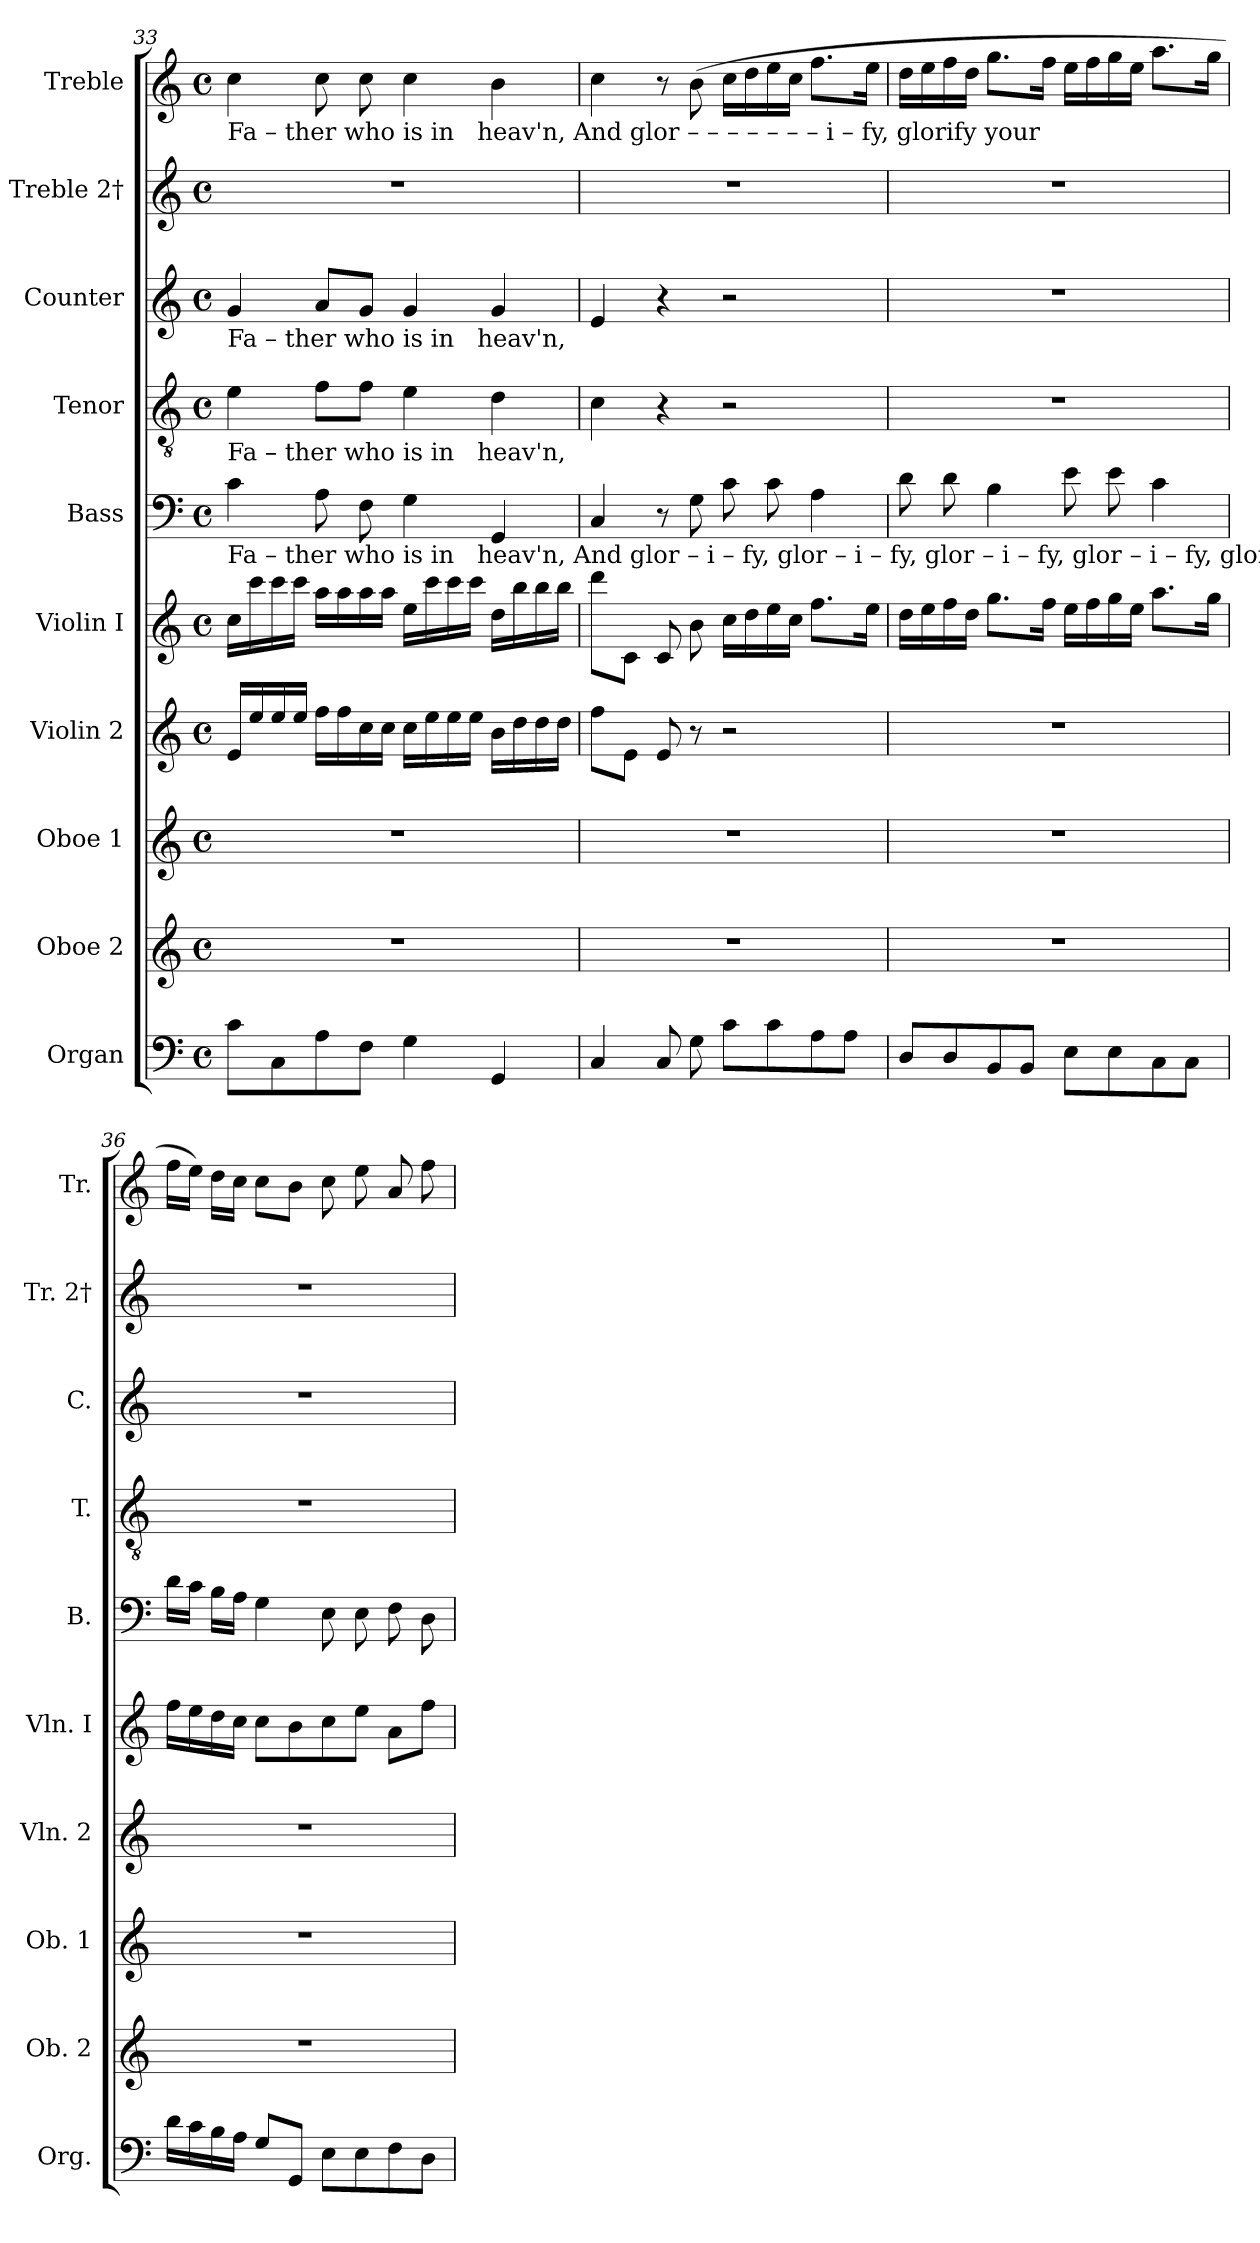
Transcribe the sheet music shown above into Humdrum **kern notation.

**kern	**kern	**kern	**kern	**kern	**kern	**kern	**kern	**kern	**kern
*part10	*part9	*part8	*part7	*part6	*part5	*part4	*part3	*part2	*part1
*staff10	*staff9	*staff8	*staff7	*staff6	*staff5	*staff4	*staff3	*staff2	*staff1
*I"Organ	*I"Oboe 2	*I"Oboe 1	*I"Violin 2	*I"Violin  I	*I"Bass	*I"Tenor	*I"Counter	*I"Treble 2†	*I"Treble
*I'Org.	*I'Ob. 2	*I'Ob. 1	*I'Vln. 2	*I'Vln.  I	*I'B.	*I'T.	*I'C.	*I'Tr. 2†	*I'Tr.
!!LO:PB:g=z
*clefF4	*clefG2	*clefG2	*clefG2	*clefG2	*clefF4	*clefGv2	*clefG2	*clefG2	*clefG2
*k[]	*k[]	*k[]	*k[]	*k[]	*k[]	*k[]	*k[]	*k[]	*k[]
*M4/4	*M4/4	*M4/4	*M4/4	*M4/4	*M4/4	*M4/4	*M4/4	*M4/4	*M4/4
*met(c)	*met(c)	*met(c)	*met(c)	*met(c)	*met(c)	*met(c)	*met(c)	*met(c)	*met(c)
=33	=33	=33	=33	=33	=33	=33	=33	=33	=33
!	!	!	!	!	!	!	!	!	!LO:TX:b:t=Fa     –     ther   who   is              in&nbsp;&nbsp;           heav'n,  And glor         –         –         –         –         –         –         –    i – fy,  glorify your
!	!	!	!	!	!	!	!LO:TX:b:t=Fa     –     ther   who   is              in&nbsp;&nbsp;           heav'n,	!	!
!	!	!	!	!	!	!LO:TX:b:t=Fa     –     ther   who   is              in&nbsp;&nbsp;           heav'n,	!	!	!
!	!	!	!	!	!LO:TX:b:t=Fa     –     ther   who   is              in&nbsp;&nbsp;           heav'n,    And glor – i – fy,   glor – i – fy,     glor – i – fy,        glor – i – fy,   glorify your	!	!	!	!
8c\L	1r	1r	16e/LL	16cc\LL	4c\	4e\	4g/	1r	4cc\
.	.	.	16ee/	16ccc\	.	.	.	.	.
8C\	.	.	16ee/	16ccc\	.	.	.	.	.
.	.	.	16ee/JJ	16ccc\JJ	.	.	.	.	.
8A\	.	.	16ff\LL	16aa\LL	8A\	8f\L	8a/L	.	8cc\
.	.	.	16ff\	16aa\	.	.	.	.	.
8F\J	.	.	16cc\	16aa\	8F\	8f\J	8g/J	.	8cc\
.	.	.	16cc\JJ	16aa\JJ	.	.	.	.	.
4G\	.	.	16cc\LL	16ee\LL	4G\	4e\	4g/	.	4cc\
.	.	.	16ee\	16ccc\	.	.	.	.	.
.	.	.	16ee\	16ccc\	.	.	.	.	.
.	.	.	16ee\JJ	16ccc\JJ	.	.	.	.	.
4GG/	.	.	16b\LL	16dd\LL	4GG/	4d\	4g/	.	4b\
.	.	.	16dd\	16bb\	.	.	.	.	.
.	.	.	16dd\	16bb\	.	.	.	.	.
.	.	.	16dd\JJ	16bb\JJ	.	.	.	.	.
=34	=34	=34	=34	=34	=34	=34	=34	=34	=34
4C/	1r	1r	8ff\L	8ddd\L	4C/	4c\	4e/	1r	4cc\
.	.	.	8e\J	8c\J	.	.	.	.	.
8C/	.	.	8e/	8c/	8r	4r	4r	.	8r
8G\	.	.	8r	8b\	8G\	.	.	.	(>8b\
8c\L	.	.	2r	16cc\LL	8c\	2r	2r	.	16cc\LL
.	.	.	.	16dd\	.	.	.	.	16dd\
8c\	.	.	.	16ee\	8c\	.	.	.	16ee\
.	.	.	.	16cc\JJ	.	.	.	.	16cc\JJ
8A\	.	.	.	8.ff\L	4A\	.	.	.	8.ff\L
8A\J	.	.	.	.	.	.	.	.	.
.	.	.	.	16ee\Jk	.	.	.	.	16ee\Jk
=35	=35	=35	=35	=35	=35	=35	=35	=35	=35
8D/L	1r	1r	1r	16dd\LL	8d\	1r	1r	1r	16dd\LL
.	.	.	.	16ee\	.	.	.	.	16ee\
8D/	.	.	.	16ff\	8d\	.	.	.	16ff\
.	.	.	.	16dd\JJ	.	.	.	.	16dd\JJ
8BB/	.	.	.	8.gg\L	4B\	.	.	.	8.gg\L
8BB/J	.	.	.	.	.	.	.	.	.
.	.	.	.	16ff\Jk	.	.	.	.	16ff\Jk
8E\L	.	.	.	16ee\LL	8e\	.	.	.	16ee\LL
.	.	.	.	16ff\	.	.	.	.	16ff\
8E\	.	.	.	16gg\	8e\	.	.	.	16gg\
.	.	.	.	16ee\JJ	.	.	.	.	16ee\JJ
8C\	.	.	.	8.aa\L	4c\	.	.	.	8.aa\L
8C\J	.	.	.	.	.	.	.	.	.
.	.	.	.	16gg\Jk	.	.	.	.	16gg\Jk
=36	=36	=36	=36	=36	=36	=36	=36	=36	=36
16d\LL	1r	1r	1r	16ff\LL	16d\LL	1r	1r	1r	16ff\LL
16c\	.	.	.	16ee\	16c\JJ	.	.	.	16ee\JJ)
16B\	.	.	.	16dd\	16B\LL	.	.	.	16dd\LL
16A\JJ	.	.	.	16cc\JJ	16A\JJ	.	.	.	16cc\JJ
8G/L	.	.	.	8cc\L	4G\	.	.	.	8cc\L
8GG/J	.	.	.	8b\	.	.	.	.	8b\J
8E\L	.	.	.	8cc\	8E\	.	.	.	8cc\
8E\	.	.	.	8ee\J	8E\	.	.	.	8ee\
8F\	.	.	.	8a\L	8F\	.	.	.	8a/
8D\J	.	.	.	8ff\J	8D\	.	.	.	8ff\
=	=	=	=	=	=	=	=	=	=
*-	*-	*-	*-	*-	*-	*-	*-	*-	*-
